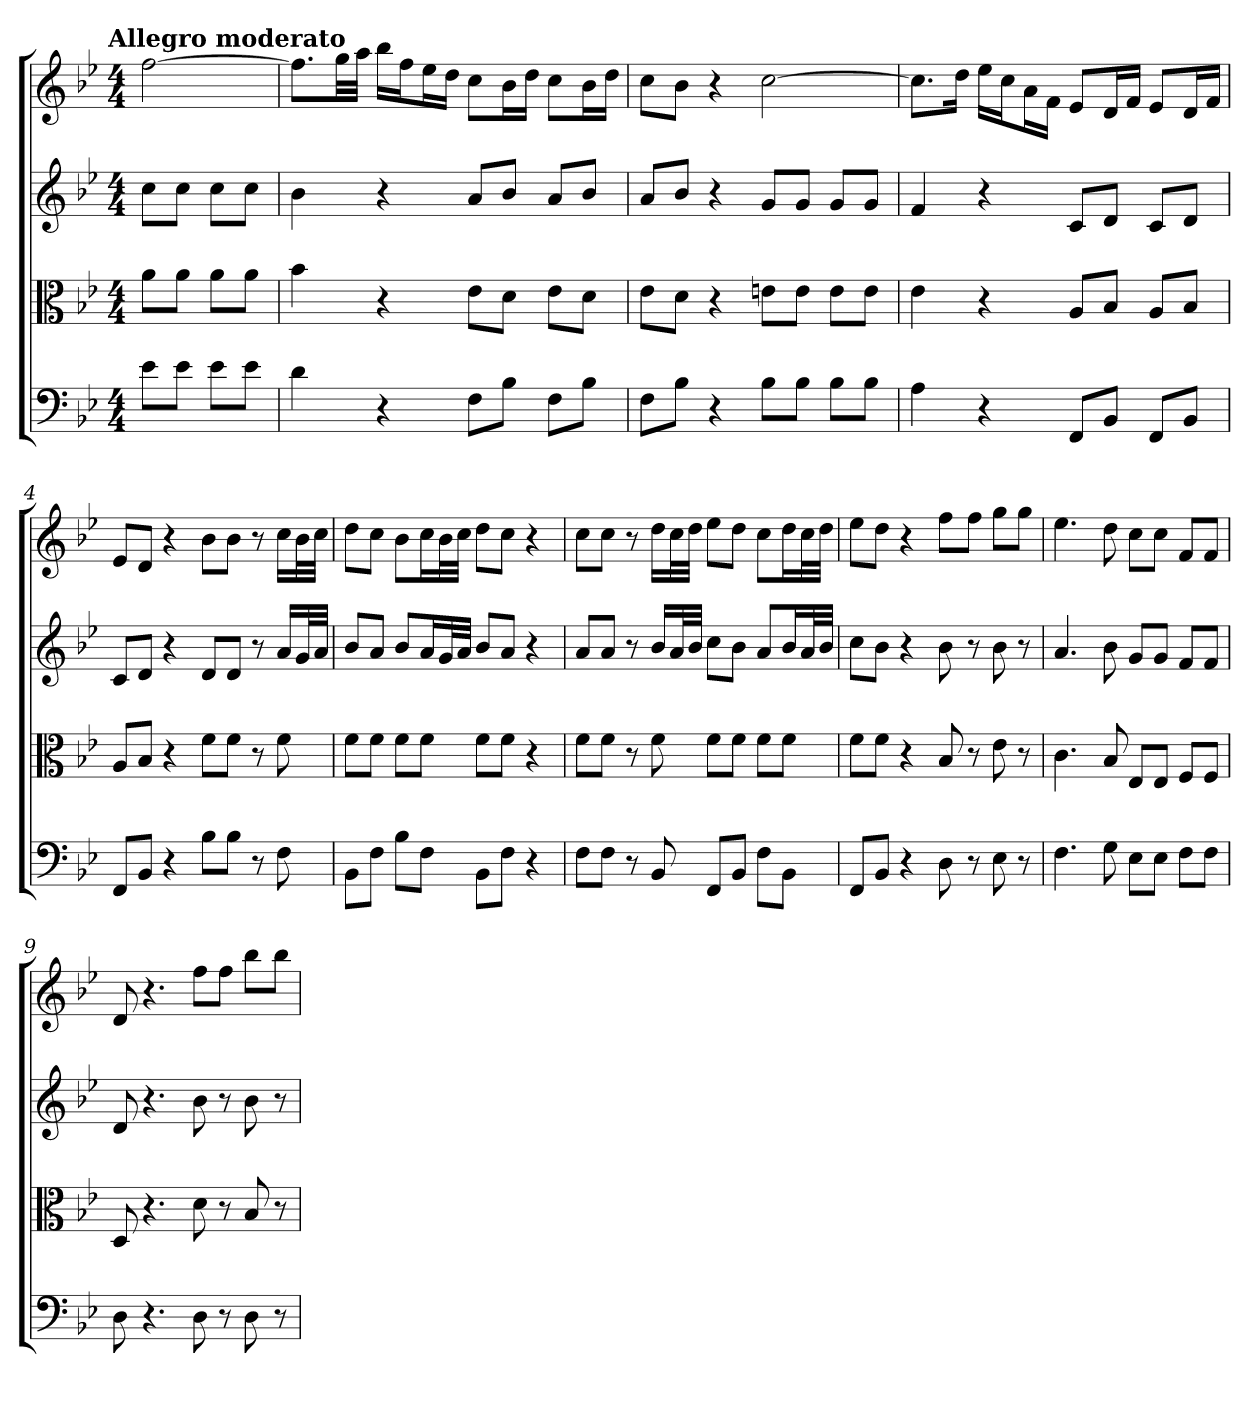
**kern	**kern	**kern	**kern
*part4	*part3	*part2	*part1
*staff4	*staff3	*staff2	*staff1
*clefF4	*clefC3	*	*
*k[b-e-]	*k[b-e-]	*k[b-e-]	*k[b-e-]
*B-:	*B-:	*B-:	*B-:
!!LO:TX:omd:t=Allegro moderato
*M4/4	*M4/4	*M4/4	*M4/4
*MM128	*MM128	*MM128	*MM128
=	=	=	=
8e-\L	8a\L	8ccL	[2ff
8e-\J	8a\J	8ccJ	.
8e-\L	8a\L	8ccL	.
8e-\J	8a\J	8ccJ	.
=1	=1	=1	=1
4d	4b-	4b-	8.ffL]
.	.	.	32ggLL
.	.	.	32aaJJJ
4r	4r	4r	16bb-LL
.	.	.	16ffJ
.	.	.	16ee-L
.	.	.	16ddJJ
8F\L	8e-\L	8aL	8ccL
8B-\J	8d\J	8b-J	16b-L
.	.	.	16ddJJ
8F\L	8e-\L	8aL	8ccL
8B-\J	8d\J	8b-J	16b-L
.	.	.	16ddJJ
=2	=2	=2	=2
8F\L	8e-\L	8aL	8ccL
8B-\J	8d\J	8b-J	8b-J
4r	4r	4r	4r
8B-\L	8en\L	8gL	[2cc
8B-\J	8e\J	8gJ	.
8B-\L	8e\L	8gL	.
8B-\J	8e\J	8gJ	.
=3	=3	=3	=3
4A	4e-	4f	8.ccL]
.	.	.	16ddJk
4r	4r	4r	16ee-LL
.	.	.	16ccJ
.	.	.	16aL
.	.	.	16fJJ
8FF/L	8A/L	8cL	8e-L
8BB-/J	8B-/J	8dJ	16dL
.	.	.	16fJJ
8FF/L	8A/L	8cL	8e-L
8BB-/J	8B-/J	8dJ	16dL
.	.	.	16fJJ
=4	=4	=4	=4
8FF/L	8A/L	8cL	8e-L
8BB-/J	8B-/J	8dJ	8dJ
4r	4r	4r	4r
8B-\L	8f\L	8dL	8b-L
8B-\J	8f\J	8dJ	8b-J
8r	8r	8r	8r
8F	8f	16aLL	16ccLL
.	.	32gL	32b-L
.	.	32aJJJ	32ccJJJ
=5	=5	=5	=5
8BB-\L	8f\L	8b-L	8ddL
8F\J	8f\J	8aJ	8ccJ
8B-\L	8f\L	8b-L	8b-L
8F\J	8f\J	16aL	16ccL
.	.	32gL	32b-L
.	.	32aJJJ	32ccJJJ
8BB-\L	8f\L	8b-L	8ddL
8F\J	8f\J	8aJ	8ccJ
4r	4r	4r	4r
=6	=6	=6	=6
8F\L	8f\L	8aL	8ccL
8F\J	8f\J	8aJ	8ccJ
8r	8r	8r	8r
8BB-	8f	16b-LL	16ddLL
.	.	32aL	32ccL
.	.	32b-JJJ	32ddJJJ
8FF/L	8f\L	8ccL	8ee-L
8BB-/J	8f\J	8b-J	8ddJ
8F\L	8f\L	8aL	8ccL
8BB-\J	8f\J	16b-L	16ddL
.	.	32aL	32ccL
.	.	32b-JJJ	32ddJJJ
=7	=7	=7	=7
8FF/L	8f\L	8ccL	8ee-L
8BB-/J	8f\J	8b-J	8ddJ
4r	4r	4r	4r
8D	8B-	8b-	8ffL
8r	8r	8r	8ffJ
8E-	8e-	8b-	8ggL
8r	8r	8r	8ggJ
=8	=8	=8	=8
4.F	4.c	4.a	4.ee-
8G	8B-	8b-	8dd
8E-\L	8E-/L	8gL	8ccL
8E-\J	8E-/J	8gJ	8ccJ
8F\L	8F/L	8fL	8fL
8F\J	8F/J	8fJ	8fJ
=9	=9	=9	=9
8D	8D	8d	8d
4.r	4.r	4.r	4.r
8D	8d	8b-	8ffL
8r	8r	8r	8ffJ
8D	8B-	8b-	8bb-L
8r	8r	8r	8bb-J
=	=	=	=
*-	*-	*-	*-
